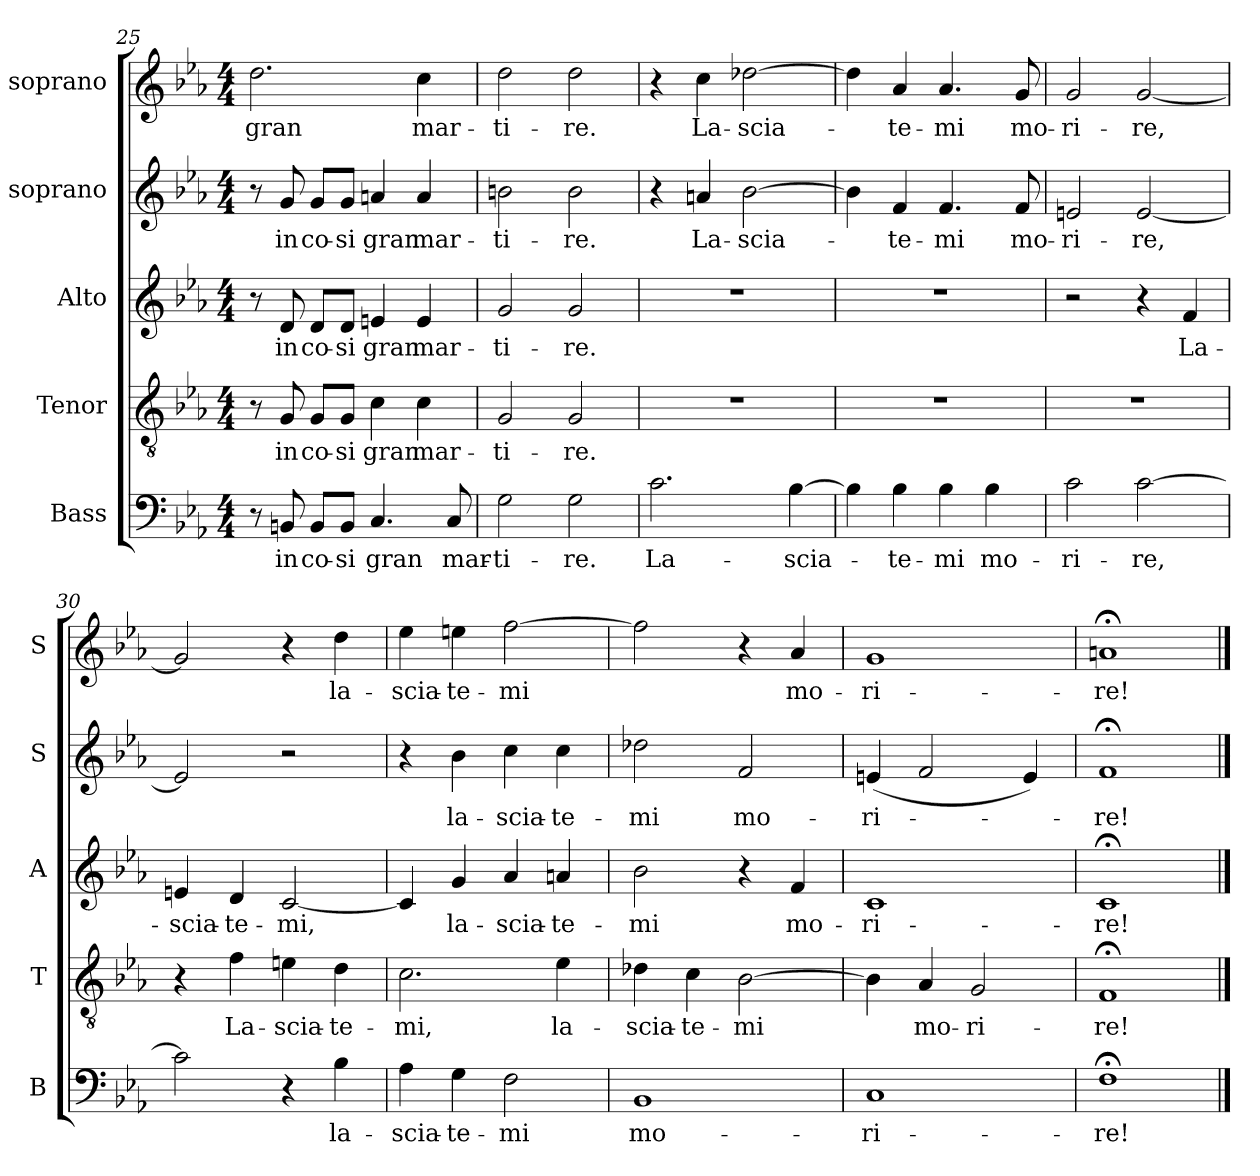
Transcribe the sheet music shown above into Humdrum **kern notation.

**kern	**text	**kern	**text	**kern	**text	**kern	**text	**kern	**text
*part5	*part5	*part4	*part4	*part3	*part3	*part2	*part2	*part1	*part1
*staff5	*staff5	*staff4	*staff4	*staff3	*staff3	*staff2	*staff2	*staff1	*staff1
*I"Bass	*	*I"Tenor	*	*I"Alto	*	*I"soprano	*	*I"soprano	*
*I'B	*	*I'T	*	*I'A	*	*I'S	*	*I'S	*
*clefF4	*	*clefGv2	*	*clefG2	*	*clefG2	*	*clefG2	*
*k[b-e-a-]	*	*k[b-e-a-]	*	*k[b-e-a-]	*	*k[b-e-a-]	*	*k[b-e-a-]	*
*M4/4	*	*M4/4	*	*M4/4	*	*M4/4	*	*M4/4	*
=25	=25	=25	=25	=25	=25	=25	=25	=25	=25
8r	.	8r	.	8r	.	8r	.	2.dd\	gran
8BBn/	in	8G/	in	8d/	in	8g/	in	.	.
8BB/L	co-	8G/L	co-	8d/L	co-	8g/L	co-	.	.
8BB/J	-si	8G/J	-si	8d/J	-si	8g/J	-si	.	.
4.C/	gran	4c\	gran	4en/	gran	4an/	gran	.	.
.	.	4c\	mar-	4e/	mar-	4a/	mar-	4cc\	mar-
8C/	mar-	.	.	.	.	.	.	.	.
=26	=26	=26	=26	=26	=26	=26	=26	=26	=26
2G\	-ti-	2G/	-ti-	2g/	-ti-	2bn\	-ti-	2dd\	-ti-
2G\	-re.	2G/	-re.	2g/	-re.	2b\	-re.	2dd\	-re.
=27	=27	=27	=27	=27	=27	=27	=27	=27	=27
2.c\	La-	1r	.	1r	.	4r	.	4r	.
.	.	.	.	.	.	4an/	La-	4cc\	La-
.	.	.	.	.	.	[2b-\	-scia-	[2dd-X\	-scia-
[4B-\	-scia-	.	.	.	.	.	.	.	.
=28	=28	=28	=28	=28	=28	=28	=28	=28	=28
4B-\]	.	1r	.	1r	.	4b-\]	.	4dd-\]	.
4B-\	-te-	.	.	.	.	4f/	-te-	4a-/	-te-
4B-\	-mi	.	.	.	.	4.f/	-mi	4.a-/	-mi
4B-\	mo-	.	.	.	.	.	.	.	.
.	.	.	.	.	.	8f/	mo-	8g/	mo-
=29	=29	=29	=29	=29	=29	=29	=29	=29	=29
2c\	-ri-	1r	.	2r	.	2en/	-ri-	2g/	-ri-
[2c\	-re,	.	.	4r	.	[2e/	-re,	[2g/	-re,
.	.	.	.	4f/	La-	.	.	.	.
=30	=30	=30	=30	=30	=30	=30	=30	=30	=30
2c\]	.	4r	.	4en/	-scia-	2e/]	.	2g/]	.
.	.	4f\	La-	4d/	-te-	.	.	.	.
4r	.	4en\	-scia-	[2c/	-mi,	2r	.	4r	.
4B-\	la-	4d\	-te-	.	.	.	.	4dd\	la-
=31	=31	=31	=31	=31	=31	=31	=31	=31	=31
4A-\	-scia-	2.c\	-mi,	4c/]	.	4r	.	4ee-\	-scia-
4G\	-te-	.	.	4g/	la-	4b-\	la-	4een\	-te-
2F\	-mi	.	.	4a-/	-scia-	4cc\	-scia-	[2ff\	-mi
.	.	4e-\	la-	4an/	-te-	4cc\	-te-	.	.
=32	=32	=32	=32	=32	=32	=32	=32	=32	=32
1BB-	mo-	4d-X\	-scia-	2b-\	-mi	2dd-X\	-mi	2ff\]	.
.	.	4c\	-te-	.	.	.	.	.	.
.	.	[2B-\	-mi	4r	.	2f/	mo-	4r	.
.	.	.	.	4f/	mo-	.	.	4a-/	mo-
=33	=33	=33	=33	=33	=33	=33	=33	=33	=33
1C	-ri-	4B-\]	.	1c	-ri-	(4en/	-ri-	1g	-ri-
.	.	4A-/	mo-	.	.	2f/	.	.	.
.	.	2G/	-ri-	.	.	.	.	.	.
.	.	.	.	.	.	4e/)	.	.	.
=34	=34	=34	=34	=34	=34	=34	=34	=34	=34
1F;<	-re!	1F;<	-re!	1c;<	-re!	1f;<	-re!	1an;<	-re!
==	==	==	==	==	==	==	==	==	==
*-	*-	*-	*-	*-	*-	*-	*-	*-	*-
